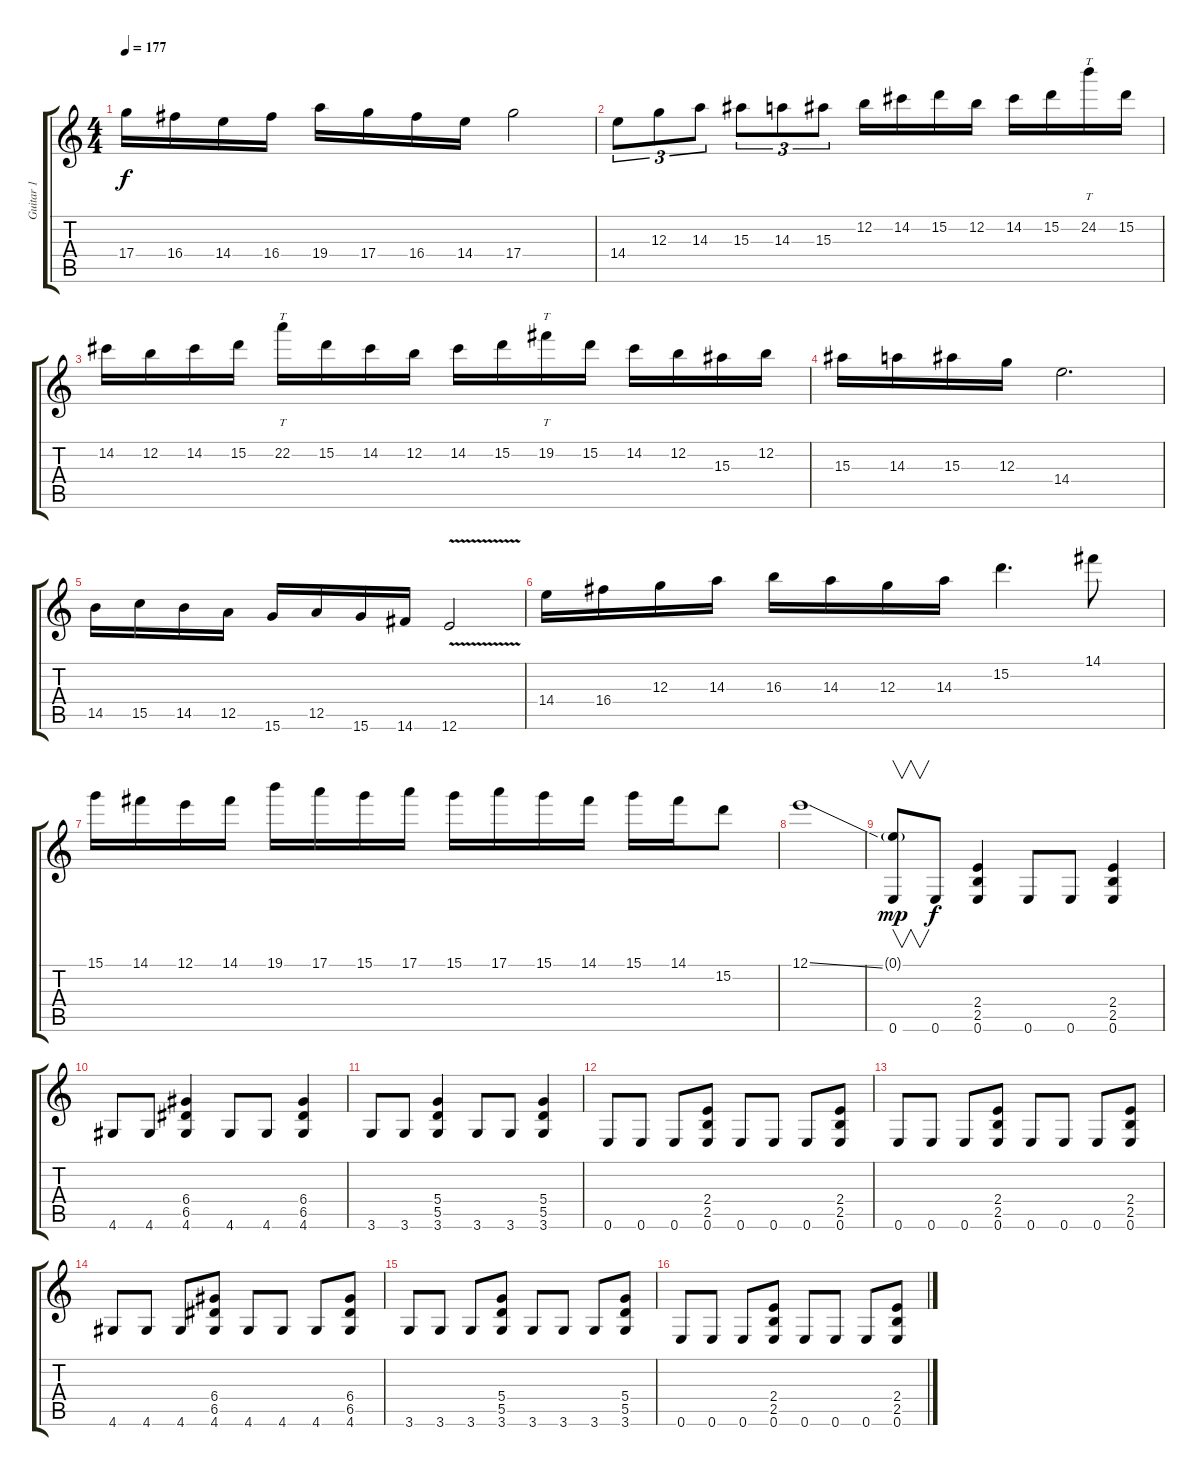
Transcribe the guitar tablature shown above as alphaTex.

\track ("Guitar 1" "Guitar 1") {solo instrument overdrivenguitar}
\staff {score tabs}
\tuning (E4 B3 G3 D3 A2 E2) {hide}
\ts (4 4)
\tempo 177
\clef g2
\ks c
17.4.16{dy f} 16.4.16 14.4.16 16.4.16 19.4.16 17.4.16 16.4.16 14.4.16 17.4.2 |
14.4.8{tu (3 2)} 12.3.8{tu (3 2)} 14.3.8{tu (3 2)} 15.3.8{tu (3 2)} 14.3.8{tu (3 2)} 15.3.8{tu (3 2)} 12.2.16 14.2.16 15.2.16 12.2.16 14.2.16 15.2.16 24.2.16{tt} 15.2.16 |
14.2.16 12.2.16 14.2.16 15.2.16 22.2.16{tt} 15.2.16 14.2.16 12.2.16 14.2.16 15.2.16 19.2.16{tt} 15.2.16 14.2.16 12.2.16 15.3.16 12.2.16 |
15.3.16 14.3.16 15.3.16 12.3.16 14.4.2{d} |
14.5.16 15.5.16 14.5.16 12.5.16 15.6.16 12.5.16 15.6.16 14.6.16 12.6{v}.2 |
14.4.16 16.4.16 12.3.16 14.3.16 16.3.16 14.3.16 12.3.16 14.3.16 15.2.4{d} 14.1.8 |
15.1.16 14.1.16 12.1.16 14.1.16 19.1.16 17.1.16 15.1.16 17.1.16 15.1.16 17.1.16 15.1.16 14.1.16 15.1.16 14.1.16 15.2.8 |
12.1{ss}.1 |
(0.1{g} 0.6).8{v dy mp} 0.6.8{dy f} (2.4 2.5 0.6).4 0.6.8 0.6.8 (2.4 2.5 0.6).4 |
4.6.8 4.6.8 (6.4 6.5 4.6).4 4.6.8 4.6.8 (6.4 6.5 4.6).4 |
3.6.8 3.6.8 (5.4 5.5 3.6).4 3.6.8 3.6.8 (5.4 5.5 3.6).4 |
0.6.8 0.6.8 0.6.8 (2.4 2.5 0.6).8 0.6.8 0.6.8 0.6.8 (2.4 2.5 0.6).8 |
0.6.8 0.6.8 0.6.8 (2.4 2.5 0.6).8 0.6.8 0.6.8 0.6.8 (2.4 2.5 0.6).8 |
4.6.8 4.6.8 4.6.8 (6.4 6.5 4.6).8 4.6.8 4.6.8 4.6.8 (6.4 6.5 4.6).8 |
3.6.8 3.6.8 3.6.8 (5.4 5.5 3.6).8 3.6.8 3.6.8 3.6.8 (5.4 5.5 3.6).8 |
0.6.8 0.6.8 0.6.8 (2.4 2.5 0.6).8 0.6.8 0.6.8 0.6.8 (2.4 2.5 0.6).8
